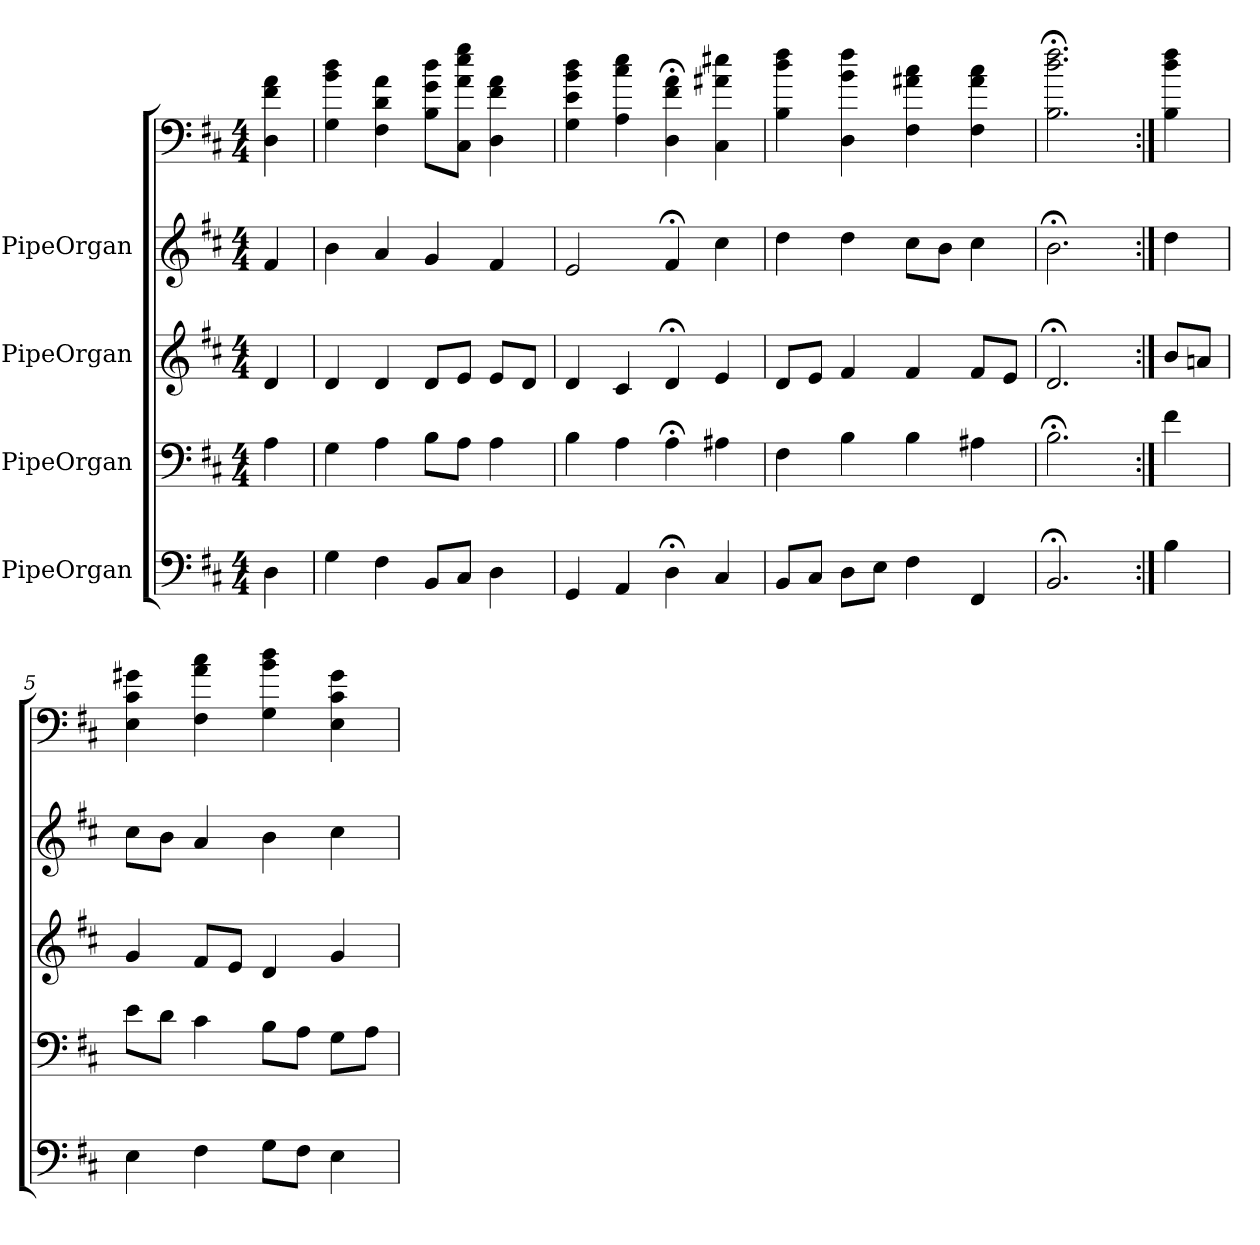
**kern	**kern	**kern	**kern	**kern
*part5	*part4	*part3	*part2	*part1
*staff5	*staff4	*staff3	*staff2	*staff1
*I"PipeOrgan	*I"PipeOrgan	*I"PipeOrgan	*I"PipeOrgan	*
*clefF4	*clefF4	*clefG2	*clefG2	*
*k[f#c#]	*k[f#c#]	*k[f#c#]	*k[f#c#]	*k[f#c#]
*D:	*D:	*D:	*D:	*D:
*M4/4	*M4/4	*M4/4	*M4/4	*M4/4
*MM60	*MM60	*MM60	*MM60	*MM60
=	=	=	=	=
4D	4A	4d	4f#	4D 4f# 4a
=1	=1	=1	=1	=1
4G	4G	4d	4b	4G 4b 4dd
4F#	4A	4d	4a	4F# 4d 4a
8BB/L	8B\L	8d/L	4g	8B 8g 8ddL
8C#/J	8A\J	8e/J	.	8C# 8a 8ee 8ggJ
4D	4A	8e/L	4f#	4D 4f# 4a
.	.	8d/J	.	.
=2	=2	=2	=2	=2
4GG	4B	4d	2e	4G 4e 4b 4dd
4AA	4A	4c#	.	4A 4cc# 4ee
4D;<	4A;<	4d;<	4f#;<	4D;< 4f#;< 4a;<
4C#	4A#X	4e	4cc#	4C# 4a#X 4ee#X
=3	=3	=3	=3	=3
8BB/L	4F#	8d/L	4dd	4B 4dd 4ff#
8C#/J	.	8e/J	.	.
8D\L	4B	4f#	4dd	4D 4b 4ff#
8E\J	.	.	.	.
4F#	4B	4f#	8cc#\L	4F# 4a#X 4cc#
.	.	.	8b\J	.
4FF#	4A#X	8f#/L	4cc#	4F# 4a# 4cc#
.	.	8e/J	.	.
=4	=4	=4	=4	=4
2.BB;<	2.B;<	2.d;<	2.b;<	2.B;< 2.dd;< 2.ff#;<
=:|!	=:|!	=:|!	=:|!	=:|!
4B	4f#	8b/L	4dd	4B 4dd 4ff#
.	.	8an/J	.	.
=5	=5	=5	=5	=5
4E	8e\L	4g	8cc#\L	4E 4c# 4g#X
.	8d\J	.	8b\J	.
4F#	4c#	8f#/L	4a	4F# 4a 4cc#
.	.	8e/J	.	.
8G\L	8B\L	4d	4b	4G 4b 4dd
8F#\J	8A\J	.	.	.
4E	8G\L	4g	4cc#	4E 4c# 4g#
.	8A\J	.	.	.
=	=	=	=	=
*-	*-	*-	*-	*-
